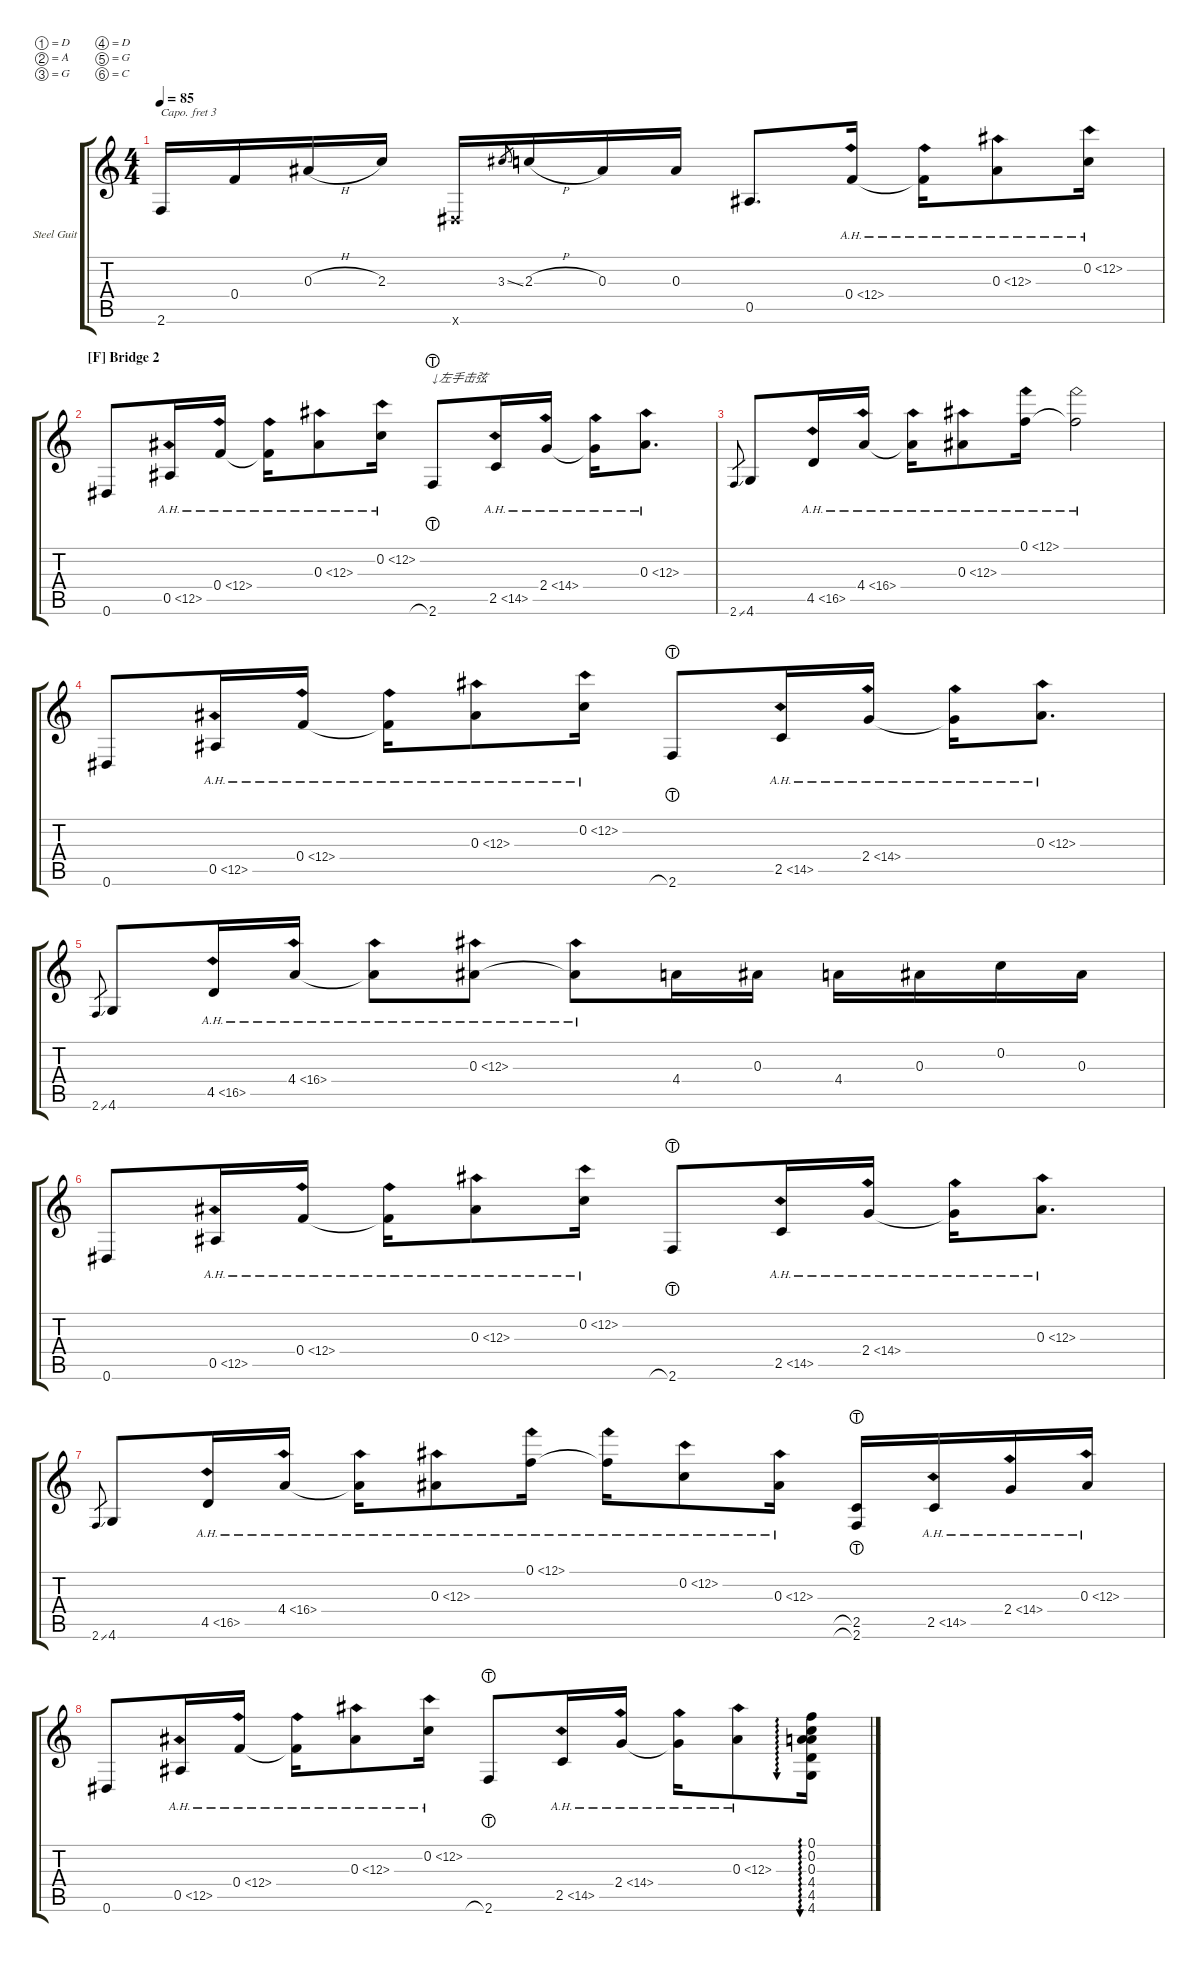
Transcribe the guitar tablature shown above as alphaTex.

\defaultSystemsLayout 4
\hideDynamics
\bracketExtendMode groupsimilarinstruments
\firstSystemTrackNameOrientation horizontal
\otherSystemsTrackNameOrientation horizontal
\extendBarLines
\chordDiagramsInScore
\track ("Steel Guitar" "Steel Guit") {instrument acousticguitarsteel}
\staff {score tabs}
\capo 3
\tuning (D4 A3 G3 D3 G2 C2)
\ts (4 4)
\tempo 85
\clef g2
\scale
0.980587
\ks c
2.6.16{dy mf beam Up} 0.4.16{beam Up} 0.3{h acc #}.16{beam Up} 2.3.16{beam Up} 0.6{x acc #}.16{beam Up} 3.3{ss acc #}.8{gr beam Up} 2.3{h}.16{beam Up} 0.3{acc #}.16{beam Up} 0.3{acc #}.16{beam Up} 0.5{acc #}.8{d beam Up} 0.4{ah 12}.16{beam Up} 0.4{ah 12 t}.16{beam Down} 0.3{ah 12 acc #}.8{beam Down} 0.2{ah 12}.16{beam Down} |
\section ("F" "Bridge 2")
\scale
1.04784 0.6{acc #}.8{beam Up} 0.5{ah 12 acc #}.16{beam Up} 0.4{ah 12}.16{beam Up} 0.4{ah 12 t}.16{beam Down} 0.3{ah 12 acc #}.8{beam Down} 0.2{ah 12}.16{beam Down} 2.6{lht}.8{txt "↓左手击弦" beam Up} 2.5{ah 12}.16{beam Up} 2.4{ah 12}.16{beam Up} 2.4{ah 12 t}.16{beam Down} 0.3{ah 12 acc #}.8{d beam Down} |
\scale
0.986345 2.6{ss}.8{gr beam Up} 4.6.8{beam Up} 4.5{ah 12}.16{beam Up} 4.4{ah 12}.16{beam Up} 4.4{ah 12 t}.16{beam Down} 0.3{ah 12 acc #}.8{beam Down} 0.1{ah 12}.16{beam Down} 0.1{ah 12 t}.2{beam Down} |
\scale
0.965819 0.6{acc #}.8{beam Up} 0.5{ah 12 acc #}.16{beam Up} 0.4{ah 12}.16{beam Up} 0.4{ah 12 t}.16{beam Down} 0.3{ah 12 acc #}.8{beam Down} 0.2{ah 12}.16{beam Down} 2.6{lht}.8{beam Up} 2.5{ah 12}.16{beam Up} 2.4{ah 12}.16{beam Up} 2.4{ah 12 t}.16{beam Down} 0.3{ah 12 acc #}.8{d beam Down} |
\scale
1.06099 2.6{ss}.8{gr beam Up} 4.6.8{beam Up} 4.5{ah 12}.16{beam Up} 4.4{ah 12}.16{beam Up} 4.4{ah 12 t}.8{beam Down} 0.3{ah 12 acc #}.8{beam Down} 0.3{ah 12 t acc #}.8{beam Down} 4.4.16{beam Down} 0.3{acc #}.16{beam Down} 4.4.16{beam Down} 0.3{acc #}.16{beam Down} 0.2.16{beam Down} 0.3{acc #}.16{beam Down} |
\scale
0.95924 0.6{acc #}.8{beam Up} 0.5{ah 12 acc #}.16{beam Up} 0.4{ah 12}.16{beam Up} 0.4{ah 12 t}.16{beam Down} 0.3{ah 12 acc #}.8{beam Down} 0.2{ah 12}.16{beam Down} 2.6{lht}.8{beam Up} 2.5{ah 12}.16{beam Up} 2.4{ah 12}.16{beam Up} 2.4{ah 12 t}.16{beam Down} 0.3{ah 12 acc #}.8{d beam Down} |
\scale
0.979766 2.6{ss}.8{gr beam Up} 4.6.8{beam Up} 4.5{ah 12}.16{beam Up} 4.4{ah 12}.16{beam Up} 4.4{ah 12 t}.16{beam Down} 0.3{ah 12 acc #}.8{beam Down} 0.1{ah 12}.16{beam Down} 0.1{ah 12 t}.16{beam Down} 0.2{ah 12}.8{beam Down} 0.3{ah 12 acc #}.16{beam Down} (2.6{lht} 2.5{lht}).16{beam Up} 2.5{ah 12}.16{beam Up} 2.4{ah 12}.16{beam Up} 0.3{ah 12 acc #}.16{beam Up} |
\scale
1.04558 0.6{acc #}.8{beam Up} 0.5{ah 12 acc #}.16{beam Up} 0.4{ah 12}.16{beam Up} 0.4{ah 12 t}.16{beam Down} 0.3{ah 12 acc #}.8{beam Down} 0.2{ah 12}.16{beam Down} 2.6{lht}.8{beam Up} 2.5{ah 12}.16{beam Up} 2.4{ah 12}.16{beam Up} 2.4{ah 12 t}.16{beam Down} 0.3{ah 12 acc #}.8{beam Down} (0.1 0.2 0.3{acc #} 4.4 4.5 4.6).16{au 0 beam Down}
